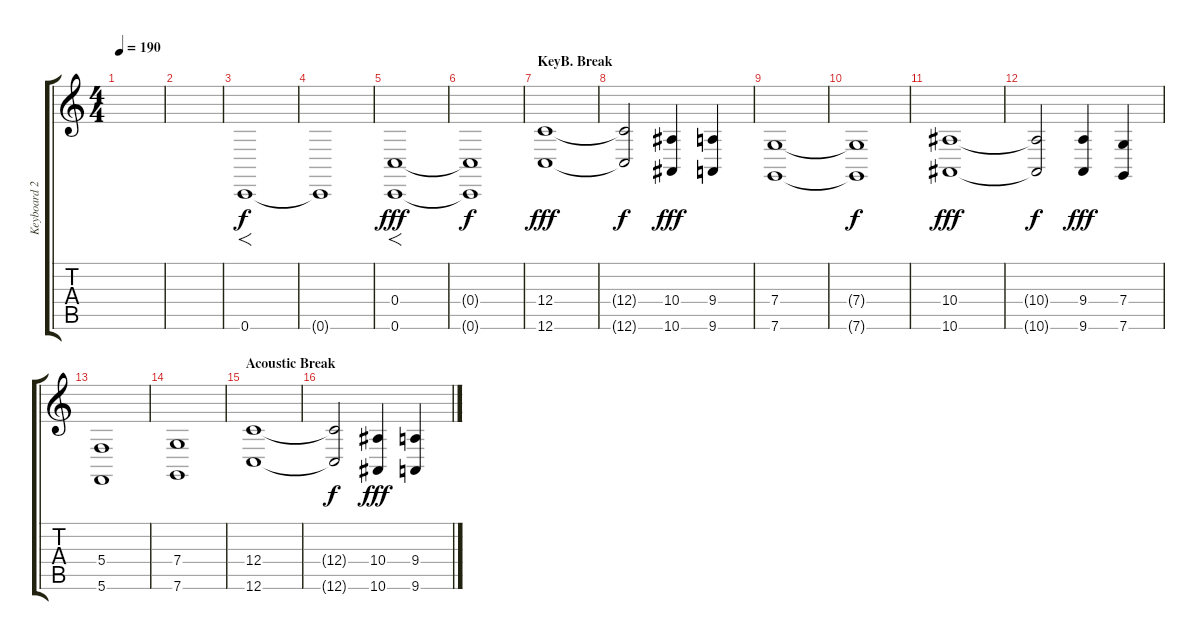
\track ("Keyboard 2" "Keyboard 2") {instrument sitar}
\staff {score tabs}
\tuning (D4 A3 F3 C3 G2 C2) {hide}
\ts (4 4)
\tempo 190
\clef g2
\ks c
|
|
0.6.1{f} |
0.6{t}.1{dy f} |
(0.4 0.6).1{f dy fff balance 16 instrument pad2warm} |
(0.4{t} 0.6{t}).1{dy f} |
\section ("" "KeyB. Break")
(12.4 12.6).1{dy fff volume 16 instrument pad2warm} |
(12.4{t} 12.6{t}).2{dy f} (10.4 10.6).4{dy fff} (9.4 9.6).4 |
(7.4 7.6).1 |
(7.4{t} 7.6{t}).1{dy f} |
(10.4 10.6).1{dy fff} |
(10.4{t} 10.6{t}).2{dy f} (9.4 9.6).4{dy fff} (7.4 7.6).4 |
(5.4 5.6).1 |
(7.4 7.6).1 |
\section ("" "Acoustic Break")
(12.4 12.6).1{volume 16 instrument pad2warm} |
(12.4{t} 12.6{t}).2{dy f} (10.4 10.6).4{dy fff} (9.4 9.6).4
